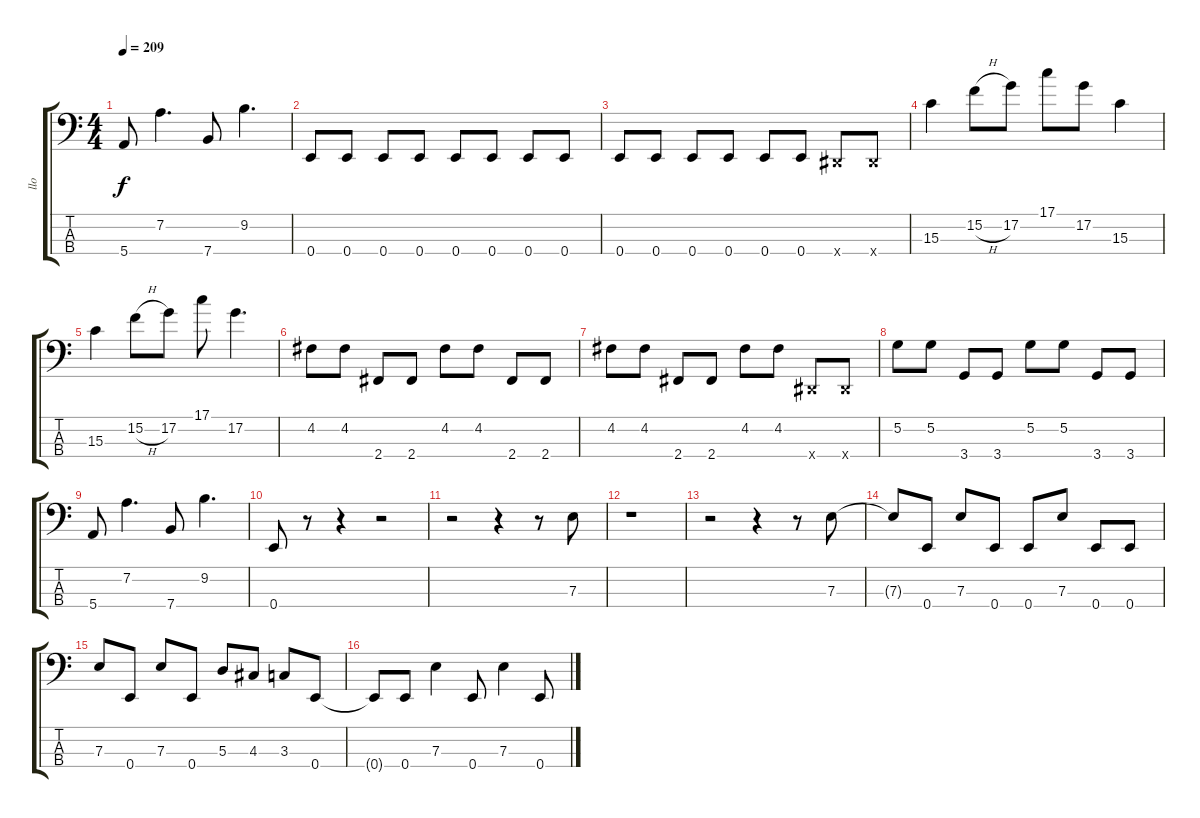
\track ("llo" "llo") {solo instrument electricbasspick}
\staff {score tabs}
\tuning (G2 D2 A1 E1) {hide}
\ts (4 4)
\tempo 209
\clef f4
\ks c
5.4.8{dy f} 7.2.4{d} 7.4.8 9.2.4{d} |
0.4.8 0.4.8 0.4.8 0.4.8 0.4.8 0.4.8 0.4.8 0.4.8 |
0.4.8 0.4.8 0.4.8 0.4.8 0.4.8 0.4.8 -1.4{x}.8 -1.4{x}.8 |
15.3.4 15.2{h}.8 17.2.8 17.1.8 17.2.8 15.3.4 |
15.3.4 15.2{h}.8 17.2.8 17.1.8 17.2.4{d} |
4.2.8 4.2.8 2.4.8 2.4.8 4.2.8 4.2.8 2.4.8 2.4.8 |
4.2.8 4.2.8 2.4.8 2.4.8 4.2.8 4.2.8 -1.4{x}.8 -1.4{x}.8 |
5.2.8 5.2.8 3.4.8 3.4.8 5.2.8 5.2.8 3.4.8 3.4.8 |
5.4.8 7.2.4{d} 7.4.8 9.2.4{d} |
0.4.8 r.8 r.4 r.2 |
r.2 r.4 r.8 7.3.8 |
r.1 |
r.2 r.4 r.8 7.3.8 |
7.3{t}.8 0.4.8 7.3.8 0.4.8 0.4.8 7.3.8 0.4.8 0.4.8 |
7.3.8 0.4.8 7.3.8 0.4.8 5.3.8 4.3.8 3.3.8 0.4.8 |
0.4{t}.8 0.4.8 7.3.4 0.4.8 7.3.4 0.4.8
